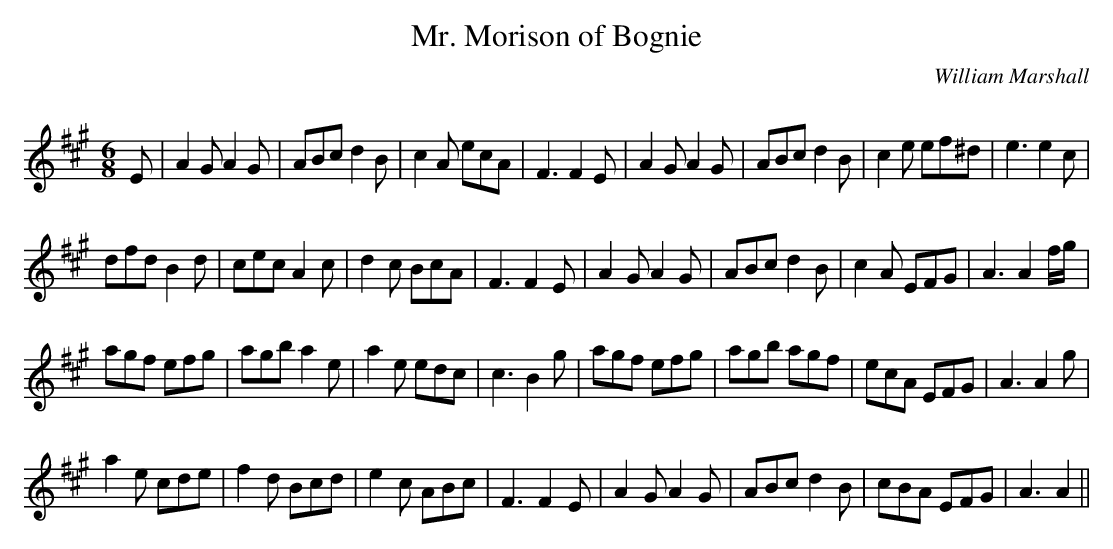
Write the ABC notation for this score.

X:1
T: Mr. Morison of Bognie
C:William Marshall
Q:180
K:A
M:6/8
L:1/16
E2|A4G2 A4G2|A2B2c2 d4B2|c4A2 e2c2A2|F6 F4E2|A4G2 A4G2|A2B2c2 d4B2|c4e2 e2f2^d2|e6e4c2|
d2f2d2 B4d2|c2e2c2 A4c2|d4c2 B2c2A2|F6F4E2|A4G2 A4G2|A2B2c2 d4B2|c4A2 E2F2G2|A6A4fg|
a2g2f2 e2f2g2|a2g2b2 a4e2|a4e2 e2d2c2|c6B4g2|a2g2f2 e2f2g2|a2g2b2 a2g2f2|e2c2A2 E2F2G2|A6A4g2|
a4e2 c2d2e2|f4d2 B2c2d2|e4c2 A2B2c2|F6F4E2|A4G2 A4G2|A2B2c2 d4B2|c2B2A2 E2F2G2|A6A4||
